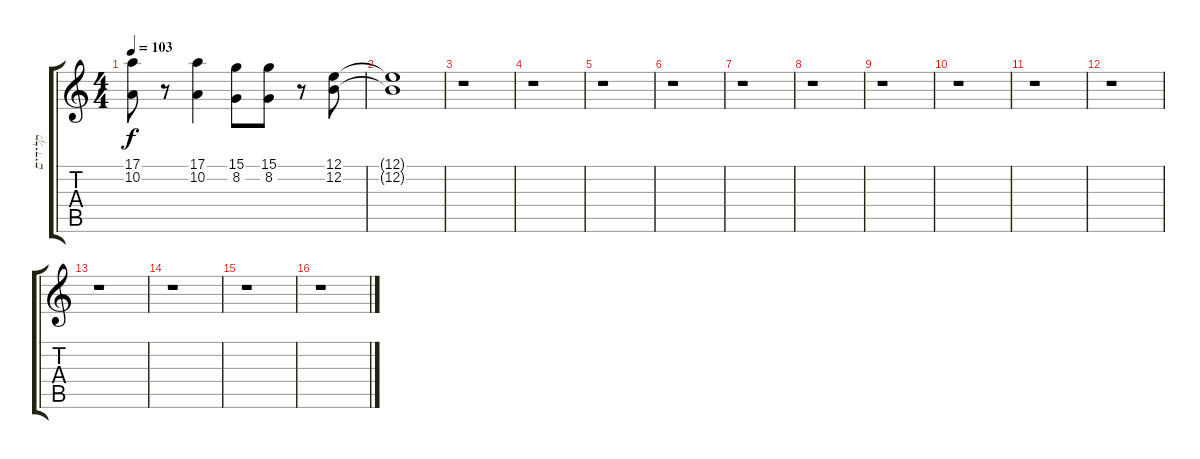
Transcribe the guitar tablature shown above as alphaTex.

\track ("קלידים" "קלידים") {instrument trombone}
\staff {score tabs}
\tuning (E4 B3 G3 D3 A2 E2) {hide}
\ts (4 4)
\tempo 103
\clef g2
\ks c
(17.1 10.2).8{dy f} r.8 (17.1 10.2).4 (15.1 8.2).8 (15.1 8.2).8 r.8 (12.1 12.2).8 |
(12.1{t} 12.2{t}).1 |
r.1 |
r.1 |
r.1 |
r.1 |
r.1 |
r.1 |
r.1 |
r.1 |
r.1 |
r.1 |
r.1 |
r.1 |
r.1 |
r.1
